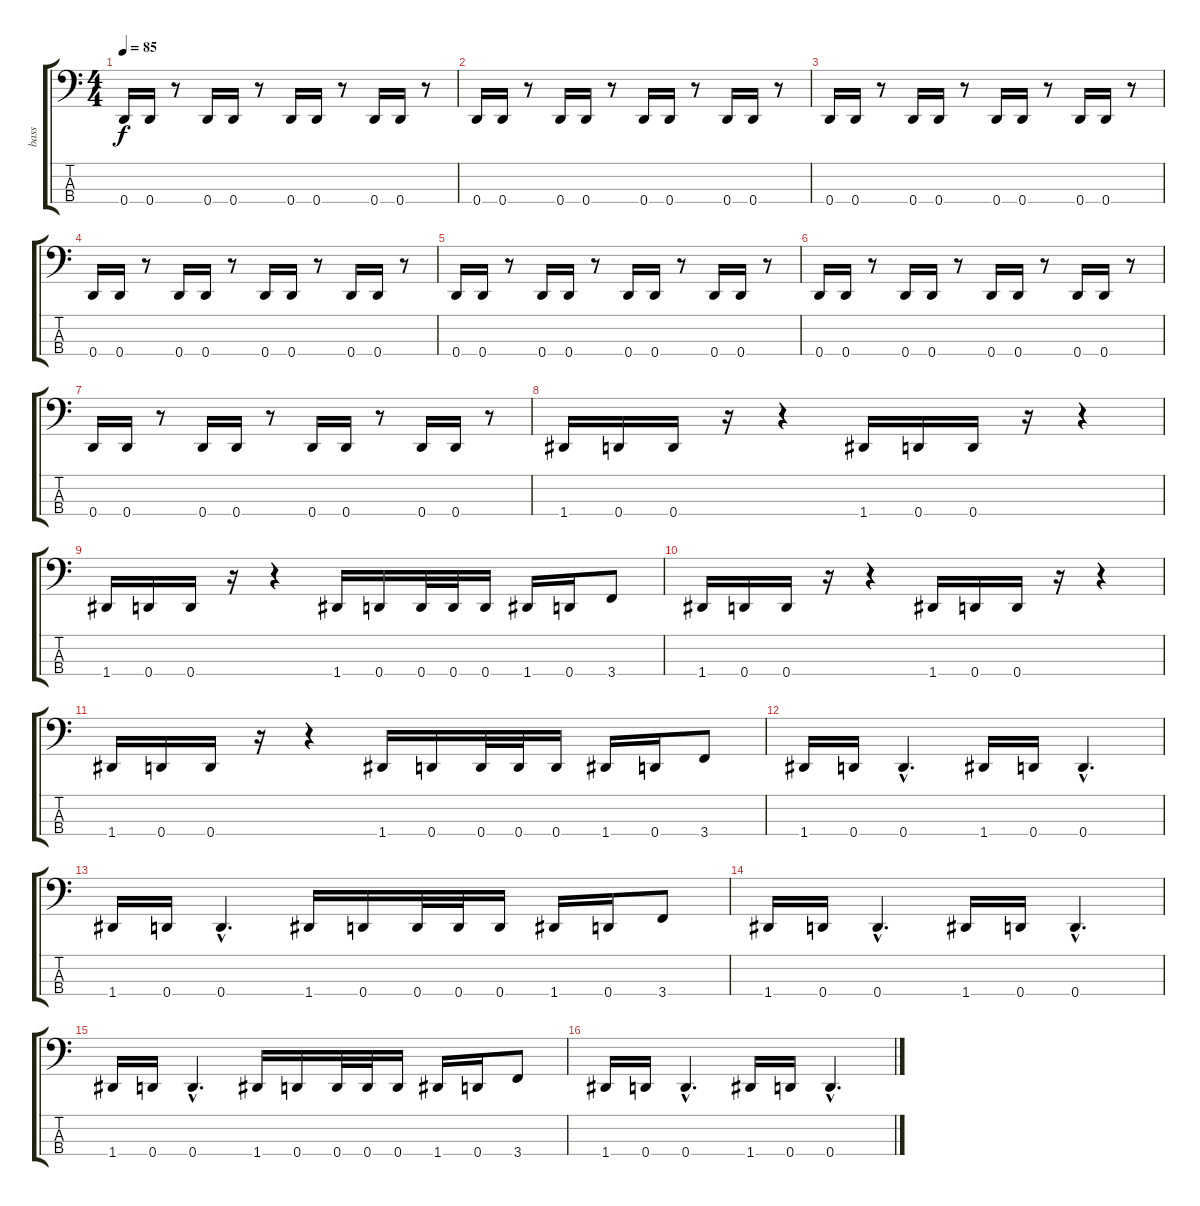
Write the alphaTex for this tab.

\track ("bass" "bass") {instrument electricbasspick}
\staff {score tabs}
\tuning (G2 D2 A1 D1) {hide}
\ts (4 4)
\tempo 85
\clef f4
\ks c
0.4.16{dy f} 0.4.16 r.8 0.4.16 0.4.16 r.8 0.4.16 0.4.16 r.8 0.4.16 0.4.16 r.8 |
0.4.16 0.4.16 r.8 0.4.16 0.4.16 r.8 0.4.16 0.4.16 r.8 0.4.16 0.4.16 r.8 |
0.4.16 0.4.16 r.8 0.4.16 0.4.16 r.8 0.4.16 0.4.16 r.8 0.4.16 0.4.16 r.8 |
0.4.16 0.4.16 r.8 0.4.16 0.4.16 r.8 0.4.16 0.4.16 r.8 0.4.16 0.4.16 r.8 |
0.4.16 0.4.16 r.8 0.4.16 0.4.16 r.8 0.4.16 0.4.16 r.8 0.4.16 0.4.16 r.8 |
0.4.16 0.4.16 r.8 0.4.16 0.4.16 r.8 0.4.16 0.4.16 r.8 0.4.16 0.4.16 r.8 |
0.4.16 0.4.16 r.8 0.4.16 0.4.16 r.8 0.4.16 0.4.16 r.8 0.4.16 0.4.16 r.8 |
1.4.16 0.4.16 0.4.16 r.16 r.4 1.4.16 0.4.16 0.4.16 r.16 r.4 |
1.4.16 0.4.16 0.4.16 r.16 r.4 1.4.16 0.4.16 0.4.32 0.4.32 0.4.16 1.4.16 0.4.16 3.4.8 |
1.4.16 0.4.16 0.4.16 r.16 r.4 1.4.16 0.4.16 0.4.16 r.16 r.4 |
1.4.16 0.4.16 0.4.16 r.16 r.4 1.4.16 0.4.16 0.4.32 0.4.32 0.4.16 1.4.16 0.4.16 3.4.8 |
1.4.16 0.4.16 0.4{hac}.4{d} 1.4.16 0.4.16 0.4{hac}.4{d} |
1.4.16 0.4.16 0.4{hac}.4{d} 1.4.16 0.4.16 0.4.32 0.4.32 0.4.16 1.4.16 0.4.16 3.4.8 |
1.4.16 0.4.16 0.4{hac}.4{d} 1.4.16 0.4.16 0.4{hac}.4{d} |
1.4.16 0.4.16 0.4{hac}.4{d} 1.4.16 0.4.16 0.4.32 0.4.32 0.4.16 1.4.16 0.4.16 3.4.8 |
1.4.16 0.4.16 0.4{hac}.4{d} 1.4.16 0.4.16 0.4{hac}.4{d}
